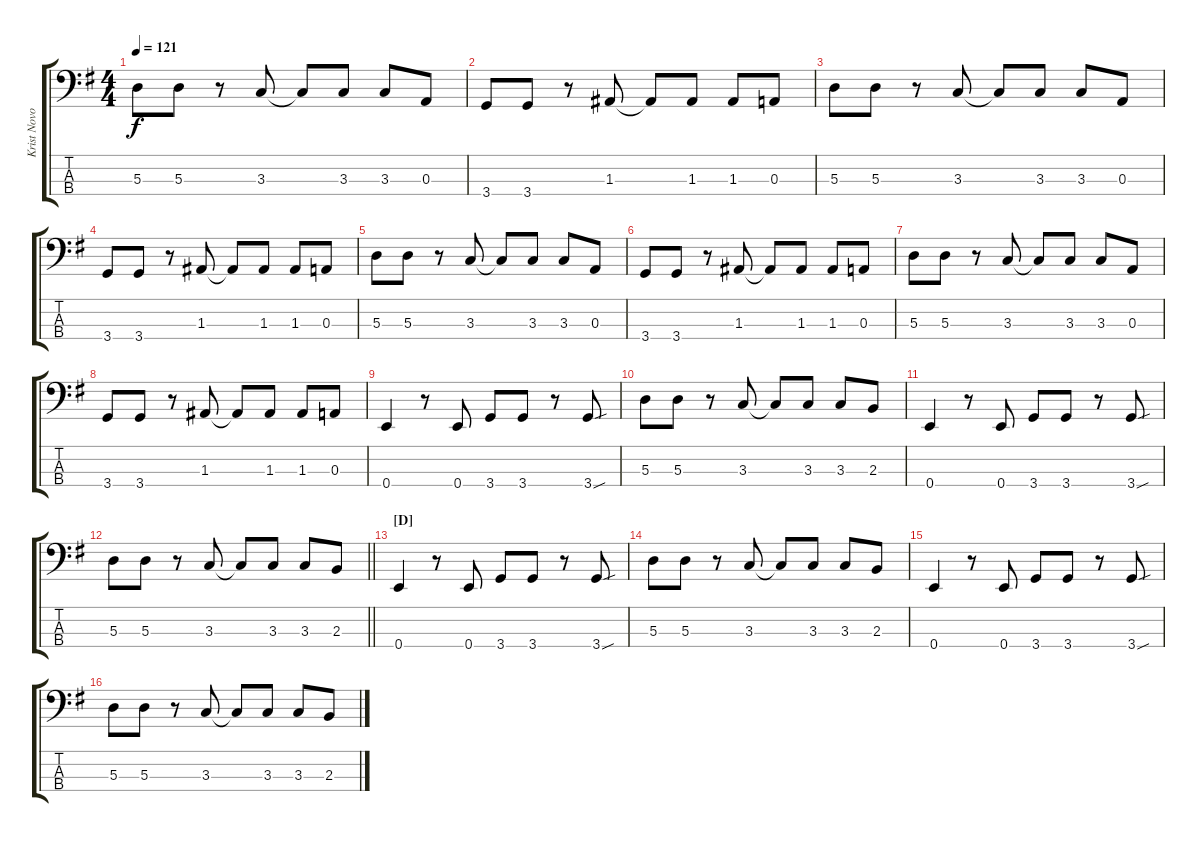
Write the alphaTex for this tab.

\track ("Krist Novoselic" "Krist Novo") {instrument electricbassfinger}
\staff {score tabs}
\tuning (G2 D2 A1 E1) {hide}
\ts (4 4)
\tempo 121
\clef f4
\ks eminor
5.3.8{dy f} 5.3.8 r.8 3.3.8 3.3{t}.8 3.3.8 3.3.8 0.3.8 |
3.4.8 3.4.8 r.8 1.3.8 1.3{t}.8 1.3.8 1.3.8 0.3.8 |
5.3.8 5.3.8 r.8 3.3.8 3.3{t}.8 3.3.8 3.3.8 0.3.8 |
3.4.8 3.4.8 r.8 1.3.8 1.3{t}.8 1.3.8 1.3.8 0.3.8 |
5.3.8 5.3.8 r.8 3.3.8 3.3{t}.8 3.3.8 3.3.8 0.3.8 |
3.4.8 3.4.8 r.8 1.3.8 1.3{t}.8 1.3.8 1.3.8 0.3.8 |
5.3.8 5.3.8 r.8 3.3.8 3.3{t}.8 3.3.8 3.3.8 0.3.8 |
3.4.8 3.4.8 r.8 1.3.8 1.3{t}.8 1.3.8 1.3.8 0.3.8 |
0.4.4 r.8 0.4.8 3.4.8 3.4.8 r.8 3.4{sou}.8 |
5.3.8 5.3.8 r.8 3.3.8 3.3{t}.8 3.3.8 3.3.8 2.3.8 |
0.4.4 r.8 0.4.8 3.4.8 3.4.8 r.8 3.4{sou}.8 |
\barLineRight lightlight
5.3.8 5.3.8 r.8 3.3.8 3.3{t}.8 3.3.8 3.3.8 2.3.8 |
\section ("" "[D]")
0.4.4 r.8 0.4.8 3.4.8 3.4.8 r.8 3.4{sou}.8 |
5.3.8 5.3.8 r.8 3.3.8 3.3{t}.8 3.3.8 3.3.8 2.3.8 |
0.4.4 r.8 0.4.8 3.4.8 3.4.8 r.8 3.4{sou}.8 |
5.3.8 5.3.8 r.8 3.3.8 3.3{t}.8 3.3.8 3.3.8 2.3.8
